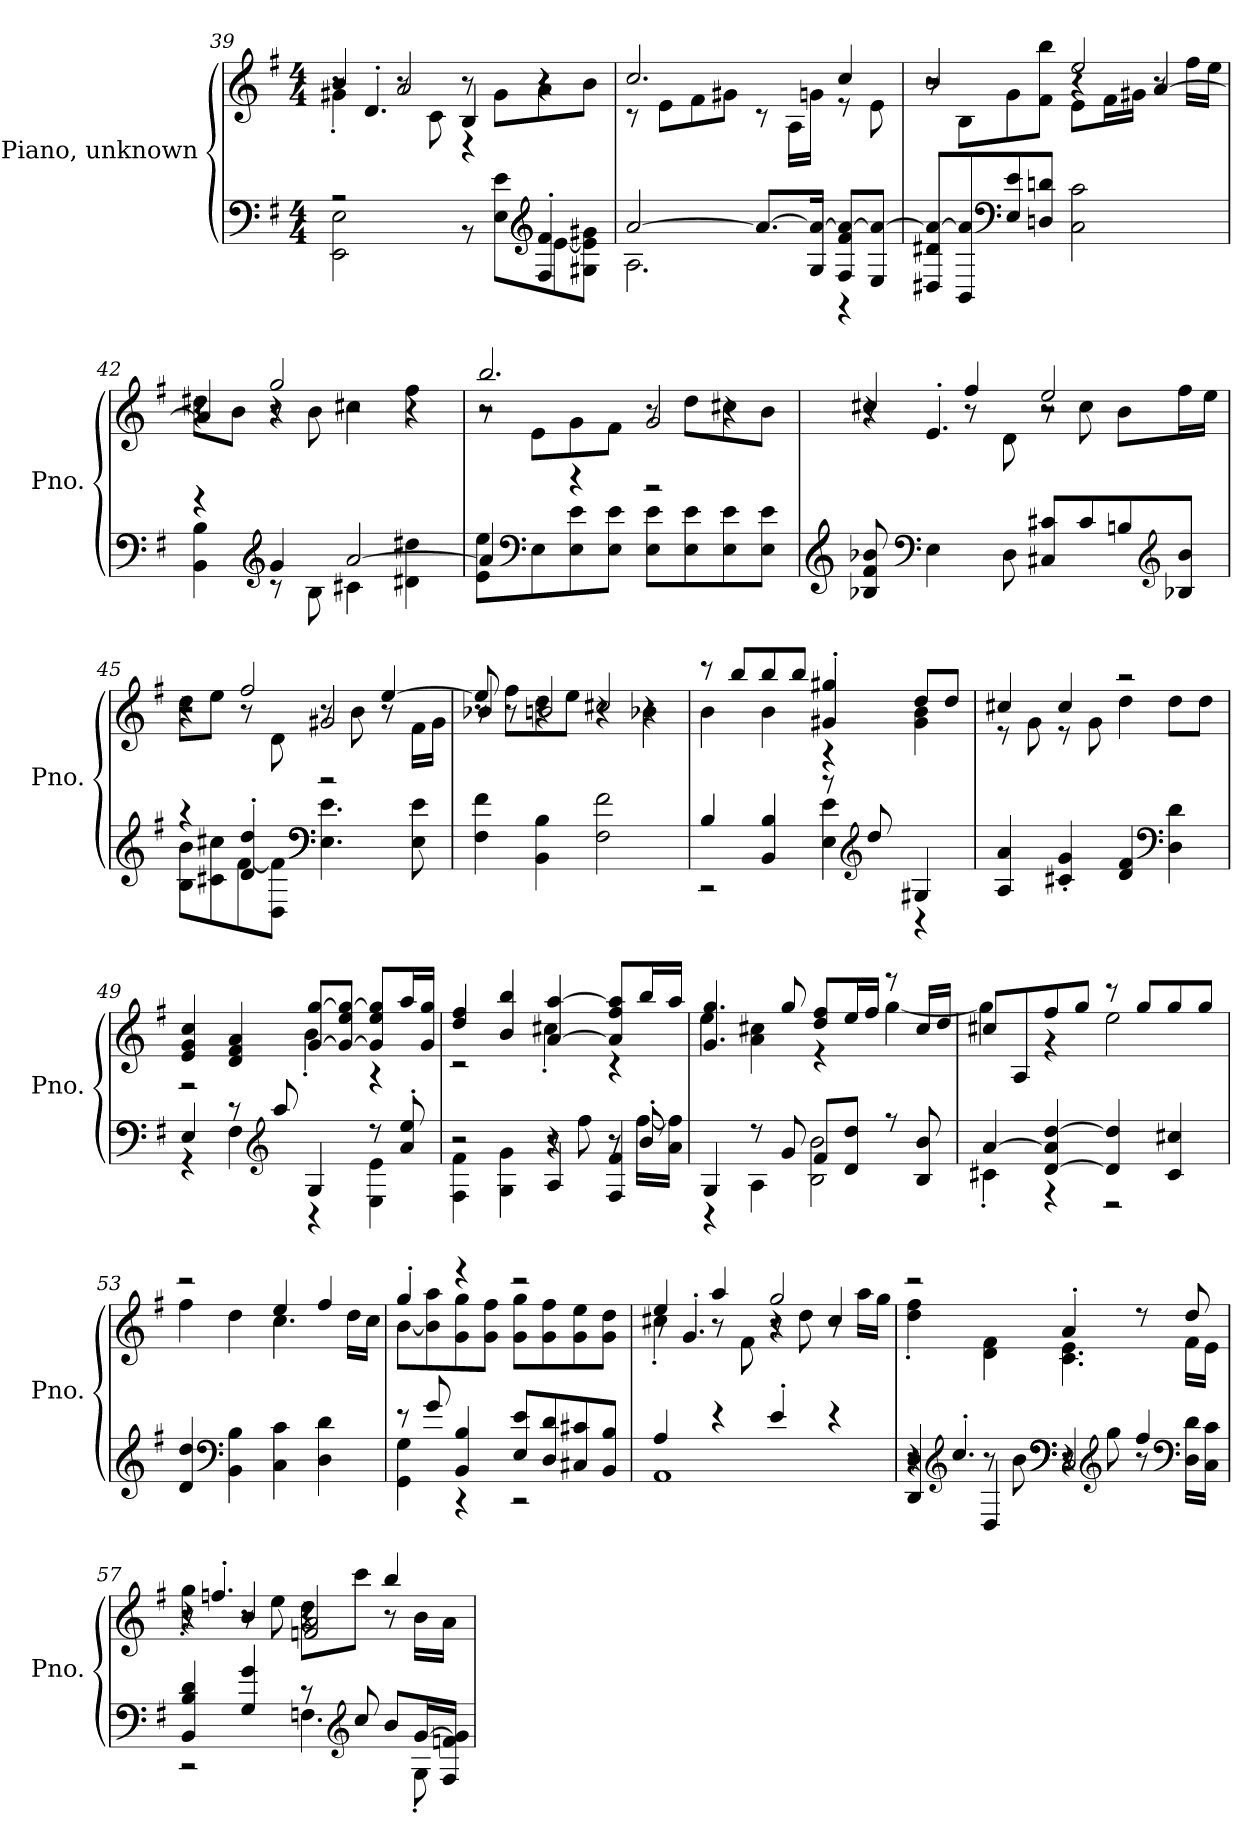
**kern	**kern
*part1	*part1
*staff2	*staff1
*I"Piano, unknown	*
*I'Pno.	*
*clefF4	*clefG2
*k[f#]	*k[f#]
*M4/4	*M4/4
=39	=39
*^	*^
*	*	*	*^
2r	2EE\ 2E\	4b/	4g#X'\	8r
.	.	.	.	4.d'/
.	.	2a/	8r	.
.	.	.	8c\	.
4r	8r	.	8r	4B/
.	8E\ 8e\L	.	8g#\L	.
*clefG2	*	*	*	*
4F#/' 4f#/'	[8e\	4r	8a\	4r
.	8G#X\ 8e\] 8g#X\J	.	8b\J	.
*	*	*	*v	*v
=40	=40	=40	=40
[2a/	2.A\	2.cc/	8r
.	.	.	8e\L
.	.	.	8f#\
.	.	.	8g#X\J
8.a/L_	.	.	8r
.	.	.	16A\LL
16G/ 16a/_Jk	.	.	16gn\JJ
8F#/ 8f#/ 8a/_L	4r	4cc/	8r
8E/ 8a/_J	.	.	8e\
*v	*v	*	*
!!LO:LB:g=z
=41	=41	=41
*	*	*^
8D#X/ 8d#X/ 8a/_L	2b/	8r	2r
8BB/ 8a/]	.	8B\L	.
*clefF4	*	*	*
8E/ 8e/	.	8g\	.
8Dn/ 8dn/J	.	8f#\ 8bb\J	.
2C\ 2c\	2ee/	8e\L	4r
.	.	16f#\L	.
.	.	16g#X\JJ	.
.	.	8r	[4a/
.	.	16ff#\LL	.
.	.	16ee\JJ	.
=42	=42	=42	=42
*^	*	*	*
4r	4BB\ 4B\	4r	8dd#X\L	4a/]
.	.	.	8b\J	.
*clefG2	*	*	*	*
4g/	8r	2gg/	8r	4r
.	8B\	.	8b\	.
[2a/	4c#X\	.	4cc#X\	2r
.	4d#X\ 4dd#X\	4r	4ff#\	.
=43	=43	=43	=43	=43
4a/]	8e\ 8ee\L	2.bb/	8r	2r
*clefF4	*	*	*	*
.	8E\	.	8e\L	.
4r	8E\ 8e\	.	8g\	.
.	8E\ 8e\J	.	8f#\J	.
2r	8E\ 8e\L	.	8r	2g/
.	8E\ 8e\	.	8dd\L	.
.	8E\ 8e\	4r	8cc#X\	.
.	8E\ 8e\J	.	8b\J	.
*v	*v	*	*	*
!!LO:PB:g=z	!!	!!
=44	=44	=44	=44
*clefG2	*	*	*
8B-X/ 8f#/ 8b-X/	4cc#X/	4r	8r
*clefF4	*	*	*
4E\	.	.	4.e'/
.	4ff#/	8r	.
8D\	.	8d\	.
8C#X/ 8c#X/L	2ee/	8r	2r
8c#/	.	8cc#\	.
8Bn/	.	8b\L	.
*clefG2	*	*	*
8B-X/ 8b-/J	.	16ff#\L	.
.	.	16ee\JJ	.
=45	=45	=45	=45
*^	*	*	*
4r	8B\ 8b\L	4r	8dd\L	2r
.	8c#X\ 8cc#X\	.	8ee\J	.
4d/' 4dd/'	[8f#\	2ff#/	8r	.
.	8D\ 8f#\]J	.	8d\	.
*clefF4	*	*	*	*
2r	4.E\ 4.e\	.	8r	2g#X/
.	.	.	8b\	.
.	.	[4ee/	8r	.
.	8E\ 8e\	.	16f#\LL	.
.	.	.	16g#\JJ	.
*v	*v	*	*	*
=46	=46	=46	=46
4F#\ 4f#\	8ee/]	8r	4b-X/
.	8r	8ff#\L	.
4BB\ 4B\	4r	8dd\	2bn/
.	.	8ee\J	.
2F#\ 2f#\	2cc#X/	4r	.
.	.	4b-X\	4r
*	*	*v	*v
!!LO:LB:g=z
=47	=47	=47
*^	*	*
4B/	2r	8r	4b\
.	.	8bb/L	.
4BB/ 4B/	.	8bb/	4b\
.	.	8bb/J	.
8r	4E\ 4e\	4g#X/' 4gg#X/'	4r
*clefG2	*	*	*
8dd/	.	.	.
4G#X/	4r	8dd/L	4g#\ 4b\
.	.	8dd/J	.
*v	*v	*	*
=48	=48	=48
4A/ 4a/	4cc#X/	8r
.	.	8g\
4c#X/' 4g/'	4cc#/	8r
.	.	8g\
4d/ 4f#/	2r	4dd\
*clefF4	*	*
4D\ 4d\	.	8dd\L
.	.	8dd\J
=49	=49	=49
*^	*	*
4E/	4r	4e/ 4g/ 4cc/	2r
8r	4F#\	4d/ 4f#/ 4a/	.
*clefG2	*	*	*
8aa/	.	.	.
4G/	4r	[8g/ [8gg/L	4b'\
.	.	8g/_ 8ee/ 8gg/_J	.
8r	4E\ 4e\	8g/] 8ee/ 8gg/]L	4r
8a/' 8ee/'	.	16aa/L	.
.	.	16g/ 16gg/JJ	.
!!LO:LB:g=z	!!
=50	=50	=50	=50
*	*^	*	*
2r	4F#\ 4f#\	2r	4dd/ 4ff#/	2r
.	4G\ 4g\	.	4b/ 4bb/	.
4r	8r	4A/	[4a/ [4aa/	4cc#X'\
.	8ff#\	.	.	.
8r	8r	4F#/ 4f#/	8a/] 8ff#/ 8aa/]L	4r
8b'/	[16ff#\LL	.	16bb/L	.
.	16a\ 16ff#\]JJ	.	16aa/JJ	.
*	*v	*v	*	*
=51	=51	=51	=51
4G/	4r	4.g/ 4.gg/	4ee\
8r	4A\	.	4a\ 4cc#X\
8g/	.	8gg/	.
8f#/L	2B\ 2b\	8dd/ 8ff#/L	4r
8d/ 8dd/J	.	16ee/L	.
.	.	16ff#/JJ	.
8r	.	8r	[4gg\
8B/ 8b/	.	16cc#/LL	.
.	.	16dd/JJ	.
=52	=52	=52	=52
[4a/	4c#X'\	8cc#X/L	4gg\]
.	.	8A/	.
[4d/ 4a/] [4dd/	4r	8ff#/	4r
.	.	8gg/J	.
4d/] 4dd/]	2r	8r	2ee\
.	.	8gg/L	.
4c#/ 4cc#X/	.	8gg/	.
.	.	8gg/J	.
*v	*v	*	*
=53	=53	=53
4d/ 4dd/	2r	4ff#\
*clefF4	*	*
4BB\ 4B\	.	4dd\
4C\ 4c\	4ee/	4.cc\
4D\ 4d\	4ff#/	.
.	.	16dd\LL
.	.	16cc\JJ
!!LO:LB:g=z	!!
=54	=54	=54
*^	*	*
8r	4GG\ 4G\	4gg'/	[8b\L
8g/	.	.	8b\] 8aa\
4BB/ 4B/	4r	4r	8g\ 8gg\
.	.	.	8g\ 8ff#\J
8E/ 8e/L	2r	2r	8g\ 8gg\L
8D/ 8d/	.	.	8g\ 8ff#\
8C#X/ 8c#X/	.	.	8g\ 8ee\
8BB/ 8B/J	.	.	8g\ 8dd\J
=55	=55	=55	=55
*	*	*	*^
4A/	1AA	4ee/	4cc#X'\	8r
.	.	.	.	4.g'/
4r	.	4aa/	8r	.
.	.	.	8f#\	.
4e'/	.	2gg/	8r	4r
.	.	.	8dd\	.
4r	.	.	8r	4cc#/
.	.	.	16aa\LL	.
.	.	.	16gg\JJ	.
*	*	*	*v	*v
=56	=56	=56	=56
*	*^	*	*
8r	4r	4DD/ 4D/	2r	4dd\' 4ff#\'
*clefG2	*	*	*	*
4.cc'/	.	.	.	.
.	8r	4D/	.	4d\ 4f#\
.	8b\	.	.	.
*clefF4	*	*	*	*
4r	8r	2C/	4a'/	4.c\ 4.e\
*clefG2	*	*	*	*
.	8gg\	.	.	.
4ff#/	8r	.	8r	.
*clefF4	*	*	*	*
.	16D\ 16d\LL	.	8dd/	16f#\LL
.	16C\ 16c\JJ	.	.	16e\JJ
*	*v	*v	*	*
!!LO:LB:g=z
=57	=57	=57	=57
*	*	*	*^
4BB/ 4B/ 4d/	2r	8r	4gg'\	4r
.	.	4.ffn'/	.	.
4G/ 4g/	.	.	8r	4b/
.	.	.	8ee\	.
8r	4.Fn\	4r	8dd\L	2fn/ 2a/
*clefG2	*	*	*	*
8cc/	.	.	8ccc\J	.
8b/L	.	4bb/	8r	.
[16g/L	8G'\	.	16b\LL	.
16F/ 16fn/ 16g/]JJ	.	.	16a\JJ	.
*v	*v	*	*	*
*	*v	*v	*v
=	=
*-	*-
